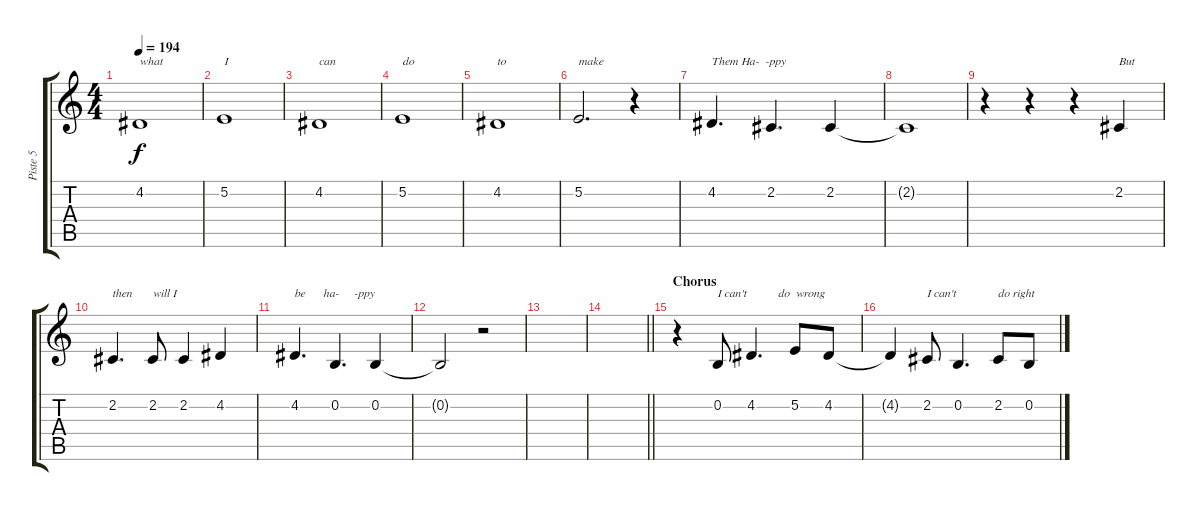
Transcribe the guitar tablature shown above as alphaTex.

\track ("Piste 5" "Piste 5") {instrument altosax}
\staff {score tabs}
\tuning (E4 B3 G3 D3 A2 E2) {hide}
\ts (4 4)
\tempo 194
\clef g2
\ks c
4.2.1{txt "what" dy f} |
5.2.1{txt "I"} |
4.2.1{txt "can"} |
5.2.1{txt "do"} |
4.2.1{txt "to"} |
5.2.2{d txt "make"} r.4 |
4.2.4{d txt "Them Ha-  -ppy"} 2.2.4{d} 2.2.4 |
2.2{t}.1 |
r.4 r.4 r.4 2.2.4{txt "But"} |
2.2.4{d txt "then"} 2.2.8{txt "will I"} 2.2.4 4.2.4 |
4.2.4{d txt "be      ha-     -ppy"} 0.2.4{d} 0.2.4 |
0.2{t}.2 r.2 |
|
\barLineRight lightlight
|
\section ("" "Chorus")
r.4 0.2.8{txt "I can't"} 4.2.4{d txt "         do  wrong"} 5.2.8 4.2.8 |
4.2{t}.4 2.2.8{txt "I can't"} 0.2.4{d} 2.2.8{txt "do right"} 0.2.8
